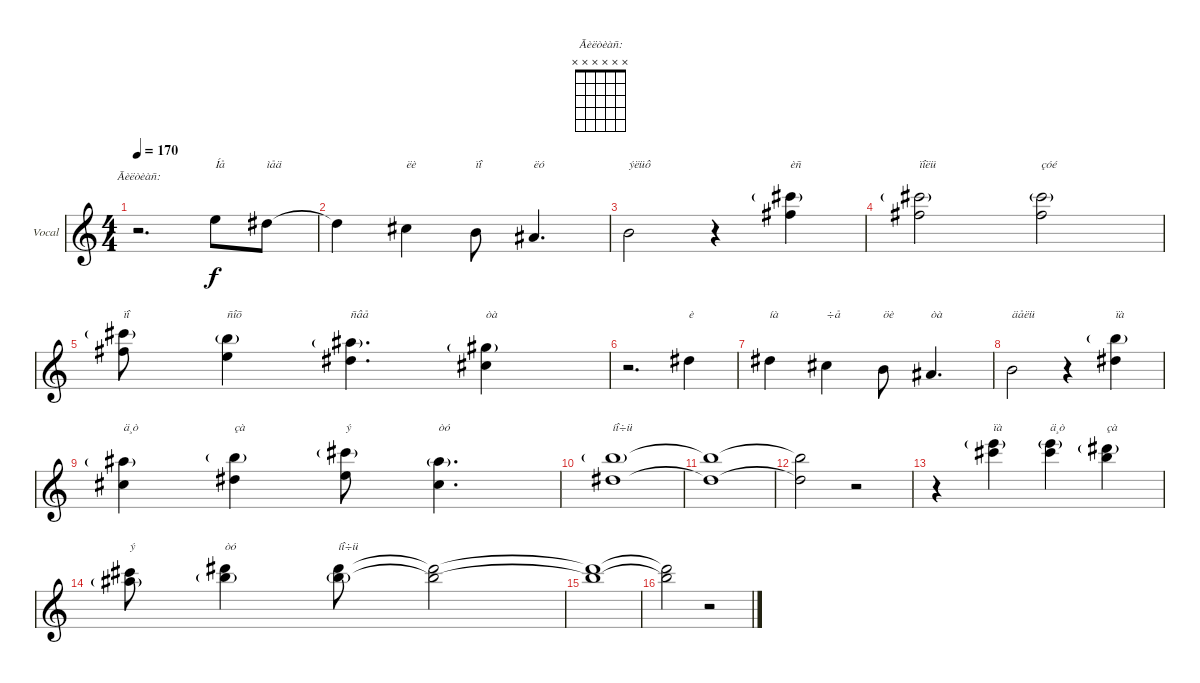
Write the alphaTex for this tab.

\bracketExtendMode groupsimilarinstruments
\firstSystemTrackNameOrientation horizontal
\otherSystemsTrackNameOrientation horizontal
\track ("Вокал" "Vocal") {instrument altosax}
\staff {score}
\tuning (Eb4 Bb3 Gb3 Db3 Ab2 Eb2)
\displaytranspose 12
\chord ("Ãèëòèàñ:" x x x x x x)
\ts (4 4)
\tempo 170
\clef g2
\ks c
r.2{d ch "Ãèëòèàñ:" dy f} 1.1.8{txt "Íå"} 0.1.8{txt "ìåä"} |
0.1{t}.4 3.2.4{txt "ëè"} 1.2.8{txt "ïî"} 0.2.4{d txt "ëó"} |
1.2.2{txt "ýëüô"} r.4 (10.1{g} 8.2).4{txt "èñ"} |
(10.1{g} 8.2).2{txt "ïîëü"} (10.1{g} 8.2).2{txt "çóé"} |
(10.1{g} 8.2).8{txt "ïî"} (8.1{g} 6.2).4{txt "ñîõ"} (7.1{g} 5.2).4{d txt "ñâå"} (5.1{g} 3.2).4{txt "òà"} |
r.2{d} 0.1.4{txt "è"} |
0.1.4{txt "íà"} 3.2.4{txt "÷å"} 1.2.8{txt "öè"} 0.2.4{d txt "òà"} |
1.2.2{txt "äåëü"} r.4 (8.1{g} 5.2).4{txt "ïà"} |
(7.1{g} 3.2).4{txt "ä¸ò"} (8.1{g} 5.2).4{txt "çà"} (10.1{g} 6.2).8{txt "ý"} (7.1{g} 3.2).4{d txt "òó"} |
(8.1{g} 5.2).1{txt "íî÷ü"} |
(8.1{t} 5.2{t}).1 |
(8.1{t} 5.2{t}).2 r.2 |
r.4 (13.1{g} 15.2).4{txt "ïà"} (13.1{g} 15.2).4{txt "ä¸ò"} (12.1{g} 13.2).4{txt "çà"} |
(7.1{g} 15.2).8{txt "ý"} (8.1{g} 17.2).4{txt "òó"} (8.1{g} 17.2).8{txt "íî÷ü"} (8.1{t} 17.2{t}).2 |
(8.1{t} 17.2{t}).1 |
(8.1{t} 17.2{t}).2 r.2
